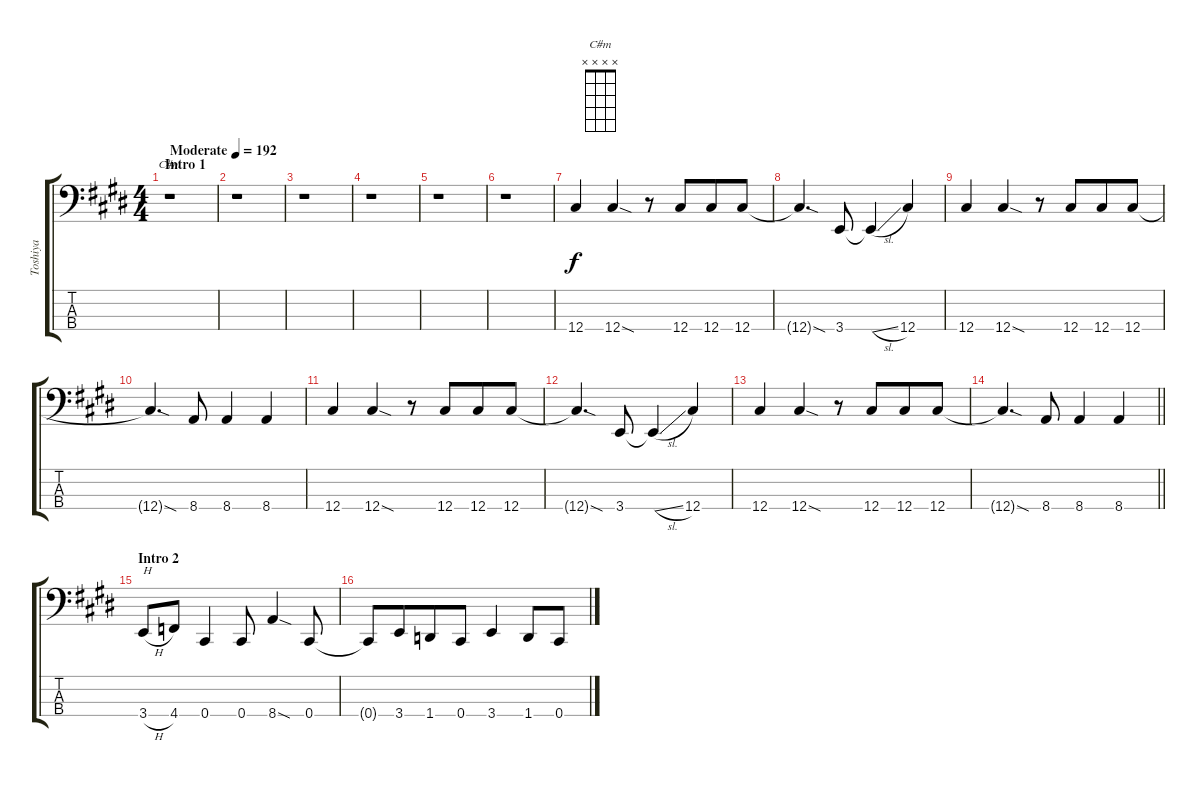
\track ("Toshiya" "Toshiya") {instrument electricbasspick}
\staff {score tabs}
\tuning (E2 B1 Gb1 Db1) {hide}
\chord ("C#m" x x x x)
\ts (4 4)
\section ("" "Intro 1")
\tempo (192 "Moderate")
\clef f4
\ks c#minor
r.1{ch "C#m" dy f instrument electricbasspick} |
r.1 |
r.1 |
r.1 |
r.1 |
r.1 |
12.4.4{beam Up} 12.4{sod}.4{beam Up} r.8 12.4.8{beam Up beam merge} 12.4.8{beam Up} 12.4.8{beam Up} |
12.4{sod t}.4{d beam Up} 3.4.8 3.4{sl t}.4 12.4.4{beam Up} |
12.4.4{beam Up} 12.4{sod}.4{beam Up} r.8 12.4.8{beam Up beam merge} 12.4.8{beam Up} 12.4.8{beam Up} |
12.4{sod t}.4{d beam Up} 8.4.8 8.4.4 8.4.4 |
12.4.4{beam Up} 12.4{sod}.4{beam Up} r.8 12.4.8{beam Up beam merge} 12.4.8{beam Up} 12.4.8{beam Up} |
12.4{sod t}.4{d beam Up} 3.4.8 3.4{sl t}.4 12.4.4{beam Up} |
12.4.4{beam Up} 12.4{sod}.4{beam Up} r.8 12.4.8{beam Up beam merge} 12.4.8{beam Up} 12.4.8{beam Up} |
\barLineRight lightlight
12.4{sod t}.4{d beam Up} 8.4.8 8.4.4 8.4.4 |
\section ("" "Intro 2")
3.4{h}.8{txt "H"} 4.4.8 0.4.4 0.4.8 8.4{sod}.4 0.4.8 |
0.4{t}.8 3.4.8{beam merge} 1.4.8 0.4.8 3.4.4 1.4.8 0.4.8
